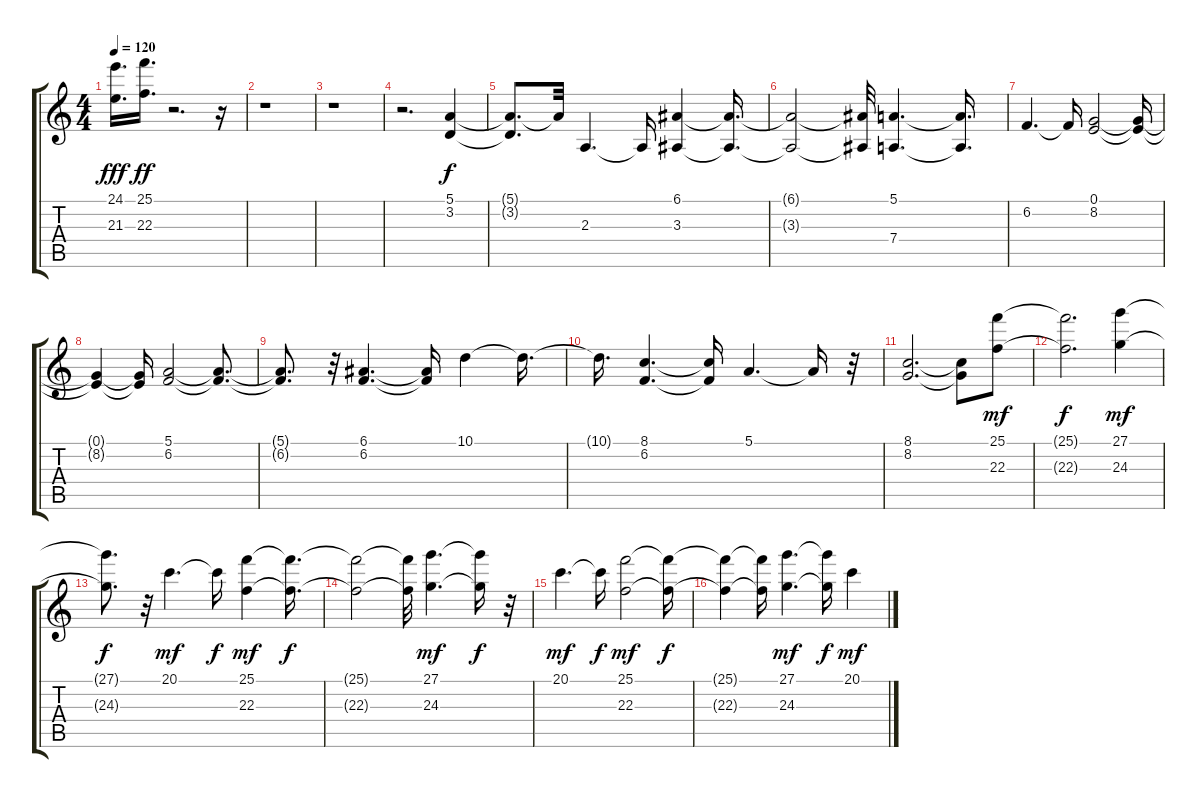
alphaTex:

\track "" {instrument stringensemble1}
\staff {score tabs}
\tuning (E4 B3 G3 D3 A2 E2) {hide}
\ts (4 4)
\tempo 120
\clef g2
\ks c
(24.1 21.3).16{d dy fff} (25.1 22.3).16{d dy ff} r.2{d} r.16 |
r.1 |
r.1 |
r.2{d} (5.1 3.2).4{dy f} |
(5.1{t} 3.2{t}).8{d} 5.1{t}.32 2.3.4{d} 2.3{t}.16 (6.1 3.3).4 (6.1{t} 3.3{t}).16{d} |
(6.1{t} 3.3{t}).2 (6.1{t} 3.3{t}).32 (5.1 7.4).4{d} (5.1{t} 7.4{t}).16{d} |
6.2.4{d} 6.2{t}.16 (0.1 8.2).2 (0.1{t} 8.2{t}).16 |
(0.1{t} 8.2{t}).4 (0.1{t} 8.2{t}).16 (5.1 6.2).2 (5.1{t} 6.2{t}).8{d} |
(5.1{t} 6.2{t}).8{d} r.32 (6.1 6.2).4{d} (6.1{t} 6.2{t}).16 10.1.4 10.1{t}.16{d} |
10.1{t}.16{d} (8.1 6.2).4{d} (8.1{t} 6.2{t}).16 5.1.4{d} 5.1{t}.16 r.32 |
(8.1 8.2).2{d} (8.1{t} 8.2{t}).8 (25.1 22.3).8{dy mf} |
(25.1{t} 22.3{t}).2{d dy f} (27.1 24.3).4{dy mf} |
(27.1{t} 24.3{t}).8{d dy f} r.32 20.1.4{d dy mf} 20.1{t}.16{dy f} (25.1 22.3).4{dy mf} (25.1{t} 22.3{t}).16{d dy f} |
(25.1{t} 22.3{t}).2 (25.1{t} 22.3{t}).32 (27.1 24.3).4{d dy mf} (27.1{t} 24.3{t}).16{dy f} r.32 |
20.1.4{d dy mf} 20.1{t}.16{dy f} (25.1 22.3).2{dy mf} (25.1{t} 22.3{t}).16{dy f} |
(25.1{t} 22.3{t}).4 (25.1{t} 22.3{t}).16 (27.1 24.3).4{d dy mf} (27.1{t} 24.3{t}).16{dy f} 20.1.4{dy mf}
